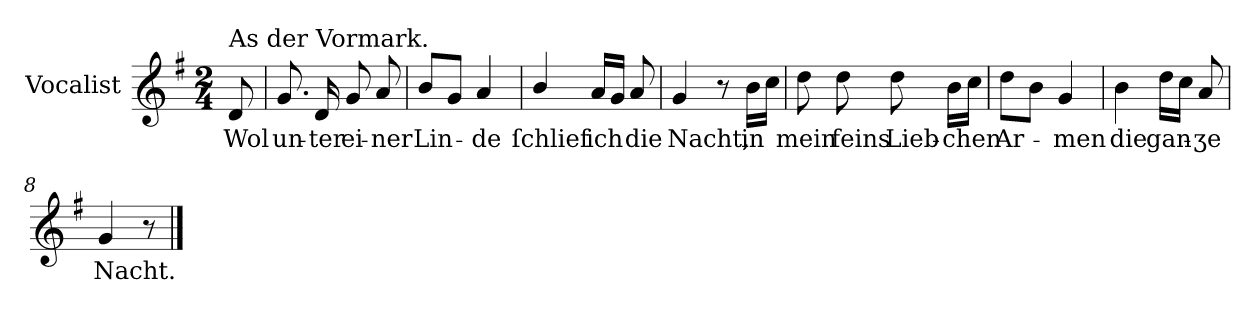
**kern	**text
*part1	*part1
*staff1	*staff1
*I"Vocalist	*
*k[f#]	*
*G:	*
*M2/4	*
=	=
!LO:TX:a:t=As der Vormark.	!
8d	Wol
=1	=1
8.g	un-
16d	-ter
8g	ei-
8a	-ner
=2	=2
8bL	Lin-
8gJ	.
4a	-de
=3	=3
4b/	ſchlief
16aLL	ich
16gJJ	.
8a	die
=4	=4
4g	Nacht,
8r	.
16bLL	in
16ccJJ	.
=5	=5
8dd	mein
8dd	feins
8dd	Lieb-
16bLL	-chen
16ccJJ	.
=6	=6
8ddL	Ar-
8bJ	.
4g	-men
=7	=7
4b	die
16ddLL	gan-
16ccJJ	.
8a	-ʒe
=8	=8
4g	Nacht.
8r	.
==	==
*-	*-
